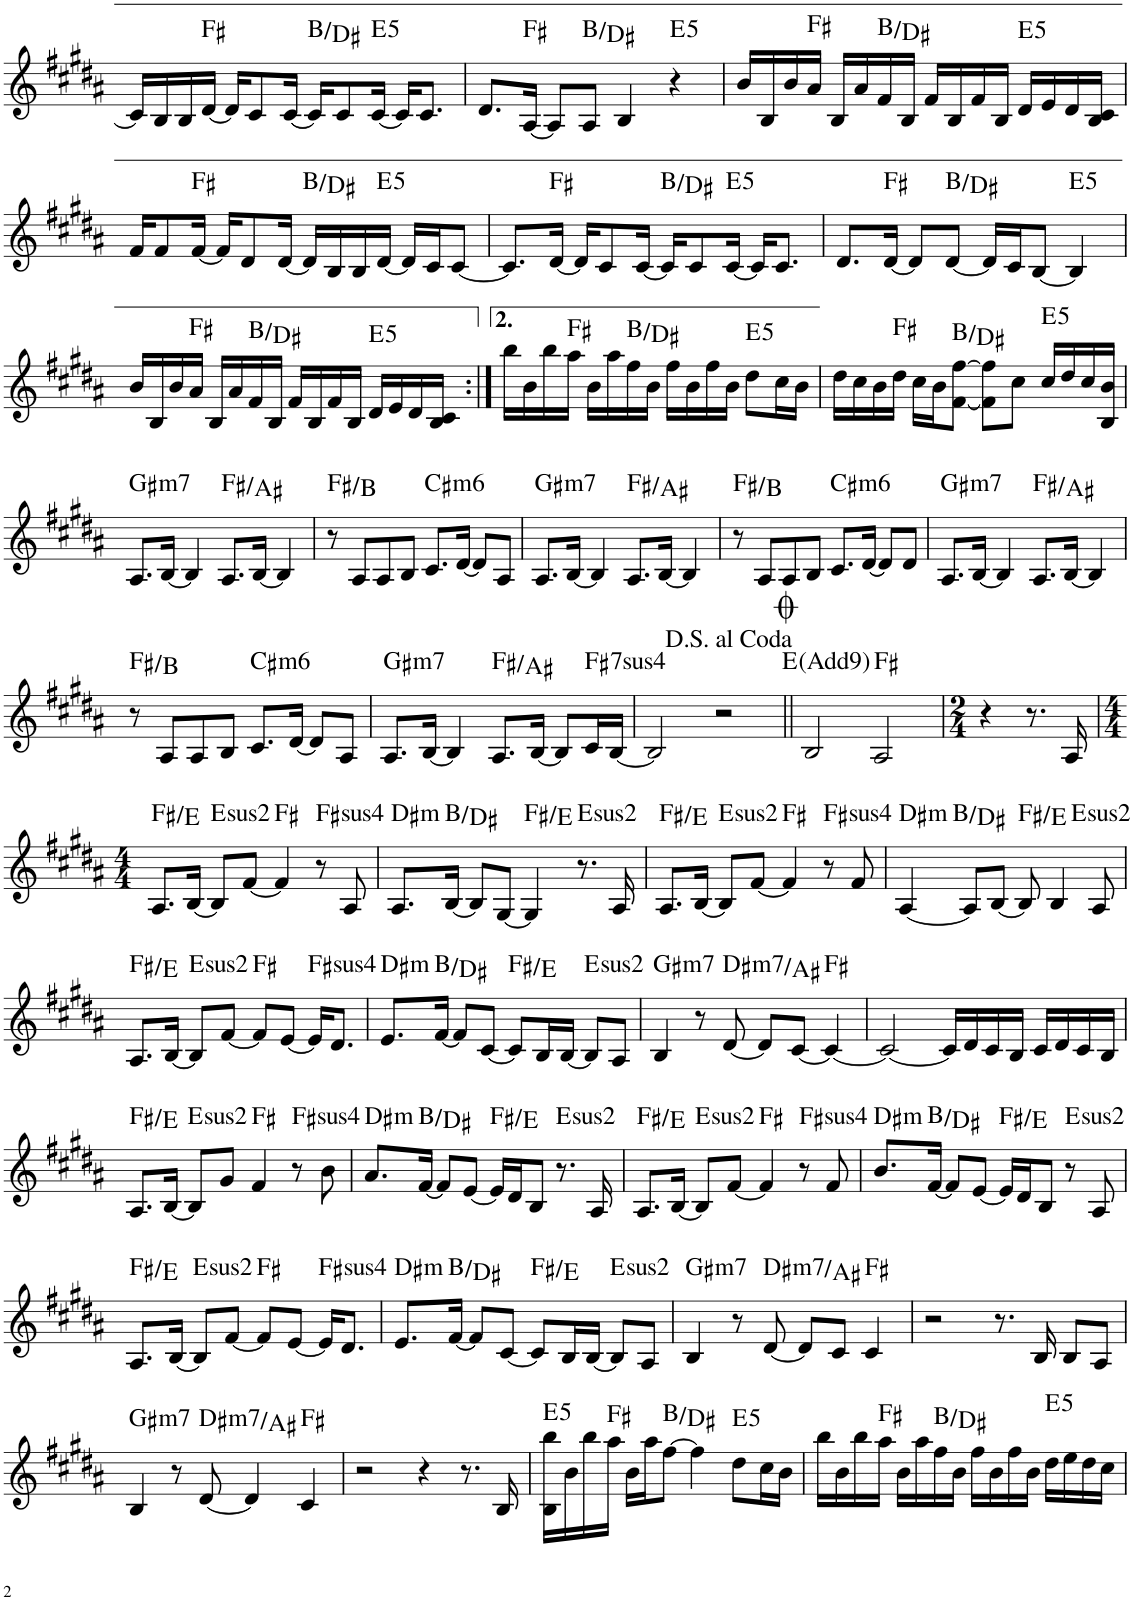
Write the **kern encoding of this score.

**kern	**harte
*part1	*part1
*staff1	*
*I"Piano	*
*I'Pno.	*
!!LO:PB:g=z
*clefG2	*
*k[f#c#g#d#a#]	*
*M4/4	*
=29	=29
16c#/LL]	.
16B/	.
16B/	.
[16d#/JJ	F#:maj
16d#/KL]	.
8c#/	.
[16c#/Jk	.
16c#/KL]	B:maj/3
8c#/	.
!	!LO:H:kt=5
[16c#/Jk	E:(1,5)
16c#/KL]	.
8.c#/J	.
=30	=30
8.d#/L	.
[16A#/Jk	F#:maj
8A#/L]	.
8A#/J	B:maj/3
4B/	.
!	!LO:H:kt=5
4r	E:(1,5)
=31	=31
16b/LL	.
16B/	.
16b/	.
16a#/JJ	F#:maj
16B/LL	.
16a#/	.
16f#/	B:maj/3
16B/JJ	.
16f#/LL	.
16B/	.
16f#/	.
16B/JJ	.
!	!LO:H:kt=5
16d#/LL	E:(1,5)
16e/	.
16d#/	.
16B/ 16c#/JJ	.
!!LO:LB:g=z
=32	=32
16f#/KL	.
8f#/	.
[16f#/Jk	F#:maj
16f#/KL]	.
8d#/	.
[16d#/Jk	.
16d#/LL]	B:maj/3
16B/	.
16B/	.
!	!LO:H:kt=5
[16d#/JJ	E:(1,5)
16d#/LL]	.
16c#/J	.
[8c#/J	.
=33	=33
8.c#/L]	.
[16d#/Jk	F#:maj
16d#/KL]	.
8c#/	.
[16c#/Jk	.
16c#/KL]	B:maj/3
8c#/	.
!	!LO:H:kt=5
[16c#/Jk	E:(1,5)
16c#/KL]	.
8.c#/J	.
=34	=34
8.d#/L	.
[16d#/Jk	F#:maj
8d#/L]	.
[8d#/J	B:maj/3
16d#/LL]	.
16c#/J	.
[8B/J	.
!	!LO:H:kt=5
4B/]	E:(1,5)
!!LO:LB:g=z
=35	=35
16b/LL	.
16B/	.
16b/	.
16a#/JJ	F#:maj
16B/LL	.
16a#/	.
16f#/	B:maj/3
16B/JJ	.
16f#/LL	.
16B/	.
16f#/	.
16B/JJ	.
!	!LO:H:kt=5
16d#/LL	E:(1,5)
16e/	.
16d#/	.
16B/ 16c#/JJ	.
=36:|!	=36:|!
16bb\LL	.
16b\	.
16bb\	.
16aa#\JJ	F#:maj
16b\LL	.
16aa#\	.
16ff#\	B:maj/3
16b\JJ	.
16ff#\LL	.
16b\	.
16ff#\	.
16b\JJ	.
!	!LO:H:kt=5
8dd#\L	E:(1,5)
16cc#\L	.
16b\JJ	.
=37	=37
16dd#\LL	.
16cc#\	.
16b\	.
16dd#\JJ	F#:maj
16cc#\LL	.
16b\J	.
[8f#\ [8ff#\J	B:maj/3
8f#\] 8ff#\]L	.
8cc#\J	.
!	!LO:H:kt=5
16cc#/LL	E:(1,5)
16dd#/	.
16cc#/	.
16B/ 16b/JJ	.
!!LO:LB:g=z
=38	=38
!	!LO:H:kt=m7
8.A#/L	G#:min7
[16B/Jk	.
4B/]	.
8.A#/L	F#:maj/3
[16B/Jk	.
4B/]	.
=39	=39
8r	F#:maj/4
8A#/L	.
8A#/	.
8B/J	.
!	!LO:H:kt=m6
8.c#/L	C#:min6
[16d#/Jk	.
8d#/L]	.
8A#/J	.
=40	=40
!	!LO:H:kt=m7
8.A#/L	G#:min7
[16B/Jk	.
4B/]	.
8.A#/L	F#:maj/3
[16B/Jk	.
4B/]	.
=41	=41
8r	F#:maj/4
8A#/L	.
8A#/	.
8B/J	.
!	!LO:H:kt=m6
8.c#/L	C#:min6
[16d#/Jk	.
8d#/L]	.
8d#/J	.
=42	=42
!	!LO:H:kt=m7
8.A#/L	G#:min7
[16B/Jk	.
4B/]	.
8.A#/L	F#:maj/3
[16B/Jk	.
4B/]	.
!!LO:LB:g=z
=43	=43
8r	F#:maj/4
8A#/L	.
8A#/	.
8B/J	.
!	!LO:H:kt=m6
8.c#/L	C#:min6
[16d#/Jk	.
8d#/L]	.
8A#/J	.
=44	=44
!	!LO:H:kt=m7
8.A#/L	G#:min7
[16B/Jk	.
4B/]	.
8.A#/L	F#:maj/3
[16B/Jk	.
8B/L]	.
!	!LO:H:kt=74
16c#/L	F#:sus4(7)
[16B/JJ	.
=45	=45
2B/]	.
2r	.
=46||	=46||
2B/	E:maj(9)
2A#/	F#:maj
=47	=47
*M2/4	*
4r	.
8.r	.
16A#/	.
!!LO:LB:g=z
=48	=48
*M4/4	*
8.A#/L	F#:maj/b7
[16B/Jk	.
!	!LO:H:kt=2
8B/L]	E:(1,2,5)
[8f#/J	.
4f#/]	F#:maj
!	!LO:H:kt=4
8r	F#:sus4
8A#/	.
=49	=49
!	!LO:H:kt=m
8.A#/L	D#:min
[16B/Jk	B:maj/3
8B/L]	.
[8G#/J	.
4G#/]	F#:maj/b7
!	!LO:H:kt=2
8.r	E:(1,2,5)
16A#/	.
=50	=50
8.A#/L	F#:maj/b7
[16B/Jk	.
!	!LO:H:kt=2
8B/L]	E:(1,2,5)
[8f#/J	.
4f#/]	F#:maj
!	!LO:H:kt=4
8r	F#:sus4
8f#/	.
=51	=51
!	!LO:H:kt=m
*^	*
*	*^	*
[4A#/	8.ryy	2.ryy	D#:min
.	2ryy	.	B:maj/3
8A#/L]	.	.	.
[8B/J	.	.	.
8B/]	.	.	F#:maj/b7
4B/	.	.	.
.	4ryy	.	.
!	!	!	!LO:H:kt=2
.	.	4ryy	E:(1,2,5)
8A#/	.	.	.
.	16ryy	.	.
*v	*v	*v	*
!!LO:LB:g=z
=52	=52
8.A#/L	F#:maj/b7
[16B/Jk	.
!	!LO:H:kt=2
8B/L]	E:(1,2,5)
[8f#/J	.
8f#/L]	F#:maj
[8e/J	.
!	!LO:H:kt=4
16e/KL]	F#:sus4
8.d#/J	.
=53	=53
!	!LO:H:kt=m
8.e/L	D#:min
[16f#/Jk	B:maj/3
8f#/L]	.
[8c#/J	.
8c#/L]	F#:maj/b7
16B/L	.
[16B/JJ	.
!	!LO:H:kt=2
8B/L]	E:(1,2,5)
8A#/J	.
=54	=54
!	!LO:H:kt=m7
4B/	G#:min7
8r	.
!	!LO:H:kt=m7
[8d#/	D#:min7/5
8d#/L]	.
[8c#/J	.
4c#/_	F#:maj
=55	=55
2c#/_	.
16c#/LL]	.
16d#/	.
16c#/	.
16B/JJ	.
16c#/LL	.
16d#/	.
16c#/	.
16B/JJ	.
!!LO:LB:g=z
=56	=56
8.A#/L	F#:maj/b7
[16B/Jk	.
!	!LO:H:kt=2
8B/L]	E:(1,2,5)
8g#/J	.
4f#/	F#:maj
!	!LO:H:kt=4
8r	F#:sus4
8b\	.
=57	=57
!	!LO:H:kt=m
8.a#/L	D#:min
[16f#/Jk	B:maj/3
8f#/L]	.
[8e/J	.
16e/LL]	F#:maj/b7
16d#/J	.
8B/J	.
!	!LO:H:kt=2
8.r	E:(1,2,5)
16A#/	.
=58	=58
8.A#/L	F#:maj/b7
[16B/Jk	.
!	!LO:H:kt=2
8B/L]	E:(1,2,5)
[8f#/J	.
4f#/]	F#:maj
!	!LO:H:kt=4
8r	F#:sus4
8f#/	.
=59	=59
!	!LO:H:kt=m
8.b/L	D#:min
[16f#/Jk	B:maj/3
8f#/L]	.
[8e/J	.
16e/LL]	F#:maj/b7
16d#/J	.
8B/J	.
!	!LO:H:kt=2
8r	E:(1,2,5)
8A#/	.
!!LO:LB:g=z
=60	=60
8.A#/L	F#:maj/b7
[16B/Jk	.
!	!LO:H:kt=2
8B/L]	E:(1,2,5)
[8f#/J	.
8f#/L]	F#:maj
[8e/J	.
!	!LO:H:kt=4
16e/KL]	F#:sus4
8.d#/J	.
=61	=61
!	!LO:H:kt=m
8.e/L	D#:min
[16f#/Jk	B:maj/3
8f#/L]	.
[8c#/J	.
8c#/L]	F#:maj/b7
16B/L	.
[16B/JJ	.
!	!LO:H:kt=2
8B/L]	E:(1,2,5)
8A#/J	.
=62	=62
!	!LO:H:kt=m7
4B/	G#:min7
8r	.
!	!LO:H:kt=m7
[8d#/	D#:min7/5
8d#/L]	.
8c#/J	.
4c#/	F#:maj
=63	=63
2r	.
8.r	.
16B/	.
8B/L	.
8A#/J	.
!!LO:LB:g=z
=64	=64
!	!LO:H:kt=m7
4B/	G#:min7
8r	.
!	!LO:H:kt=m7
[8d#/	D#:min7/5
4d#/]	.
4c#/	F#:maj
=65	=65
2r	.
4r	.
8.r	.
16B/	.
=66	=66
!	!LO:H:kt=5
16B\ 16bb\LL	E:(1,5)
16b\	.
16bb\	.
16aa#\JJ	F#:maj
16b\LL	.
16aa#\J	.
[8ff#\J	B:maj/3
4ff#\]	.
!	!LO:H:kt=5
8dd#\L	E:(1,5)
16cc#\L	.
16b\JJ	.
=67	=67
16bb\LL	.
16b\	.
16bb\	.
16aa#\JJ	F#:maj
16b\LL	.
16aa#\	.
16ff#\	B:maj/3
16b\JJ	.
16ff#\LL	.
16b\	.
16ff#\	.
16b\JJ	.
!	!LO:H:kt=5
16dd#\LL	E:(1,5)
16ee\	.
16dd#\	.
16cc#\JJ	.
=	=
*-	*-
